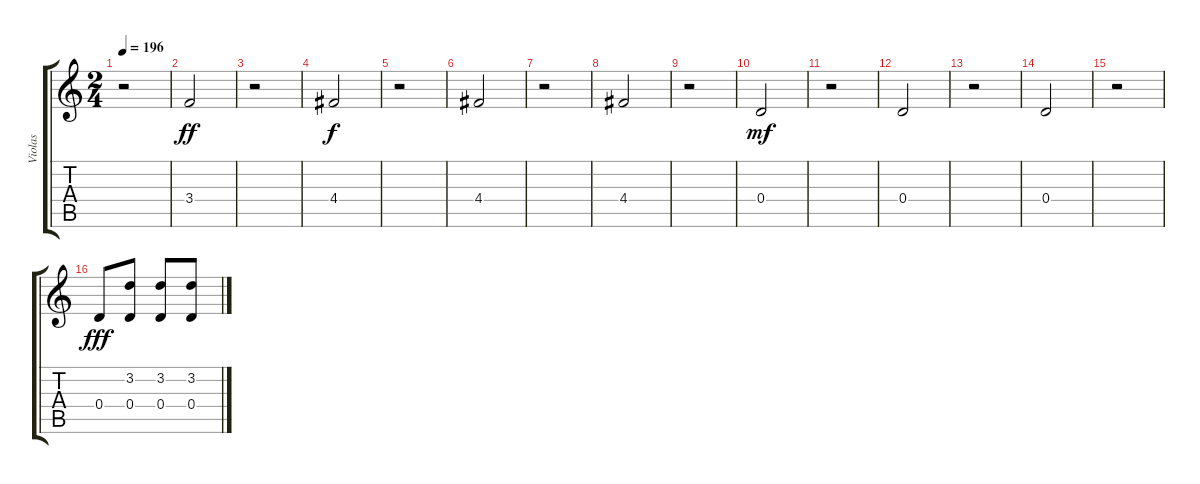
\track ("Violas" "Violas") {instrument contrabass}
\staff {score tabs}
\tuning (E4 B3 G3 D3 A2 E2) {hide}
\ts (2 4)
\tempo 196
\clef g2
\ks c
r.2{dy ff} |
3.4.2 |
r.2 |
4.4.2{dy f} |
r.2 |
4.4.2 |
r.2 |
4.4.2 |
r.2 |
0.4.2{dy mf} |
r.2 |
0.4.2 |
r.2 |
0.4.2 |
r.2 |
0.4.8{dy fff} (3.2 0.4).8 (3.2 0.4).8 (3.2 0.4).8
